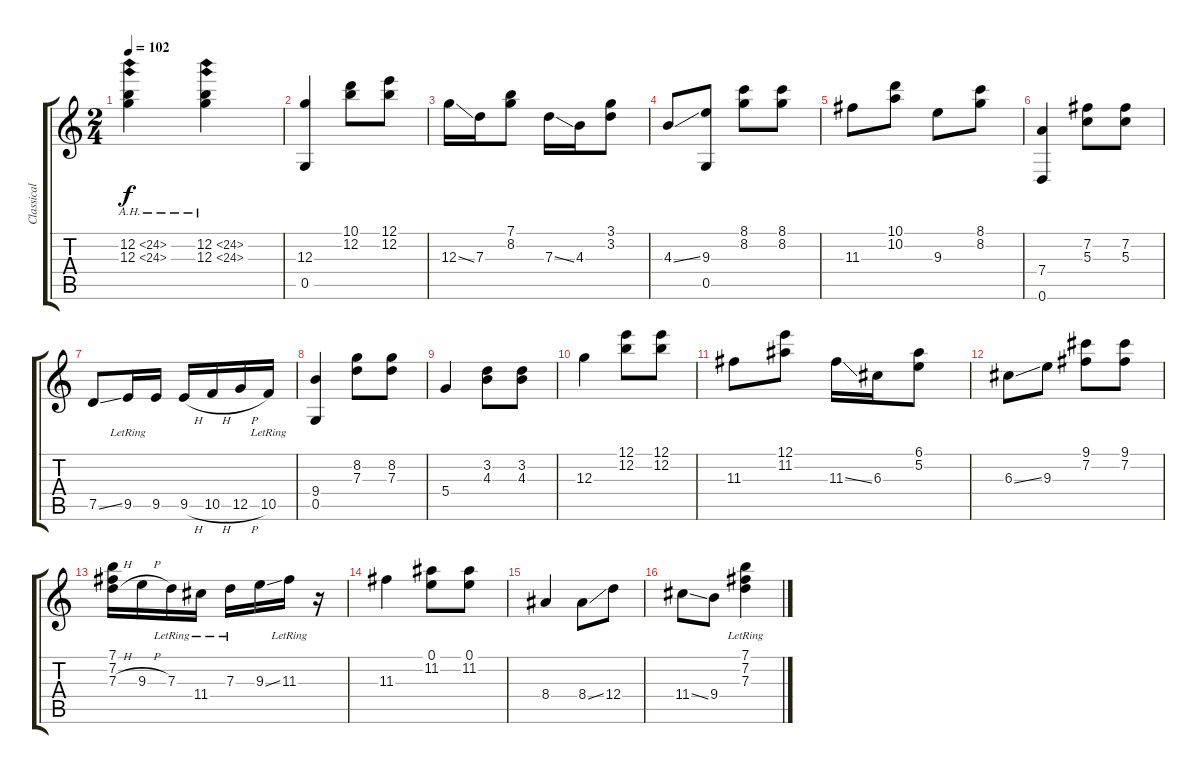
\track ("Classical guitar" "Classical ") {instrument acousticguitarnylon}
\staff {score tabs}
\tuning (E4 B3 G3 D3 G2 D2) {hide}
\ts (2 4)
\tempo 102
\clef g2
\ks c
(12.2{ah 12} 12.3{ah 12}).4{dy f} (12.2{ah 12} 12.3{ah 12}).4 |
(12.3 0.5).4 (10.1 12.2).8 (12.1 12.2).8 |
12.3{ss}.16 7.3.16 (7.1 8.2).8 7.3{ss}.16 4.3.16 (3.1 3.2).8 |
4.3{ss}.8 (9.3 0.5).8 (8.1 8.2).8 (8.1 8.2).8 |
11.3.8 (10.1 10.2).8 9.3.8 (8.1 8.2).8 |
(7.4 0.6).4 (7.2 5.3).8 (7.2 5.3).8 |
7.5{ss}.8 9.5{lr}.16 9.5.16 9.5{h}.16 10.5{h}.16 12.5{h}.16 10.5{lr}.16 |
(9.4 0.5).4 (8.2 7.3).8 (8.2 7.3).8 |
5.4.4 (3.2 4.3).8 (3.2 4.3).8 |
12.3.4 (12.1 12.2).8 (12.1 12.2).8 |
11.3.8 (12.1 11.2).8 11.3{ss}.16 6.3.16 (6.1 5.2).8 |
6.3{ss}.8 9.3.8 (9.1 7.2).8 (9.1 7.2).8 |
(7.1 7.2 7.3{h}).16 9.3{h}.16 7.3{lr}.16 11.4{lr}.16 7.3{lr}.16 9.3{ss}.16 11.3{lr}.16 r.16 |
11.3.4 (0.1 11.2).8 (0.1 11.2).8 |
8.4.4 8.4{ss}.8 12.4.8 |
11.4{ss}.8 9.4.8 (7.1{lr} 7.2 7.3).4
